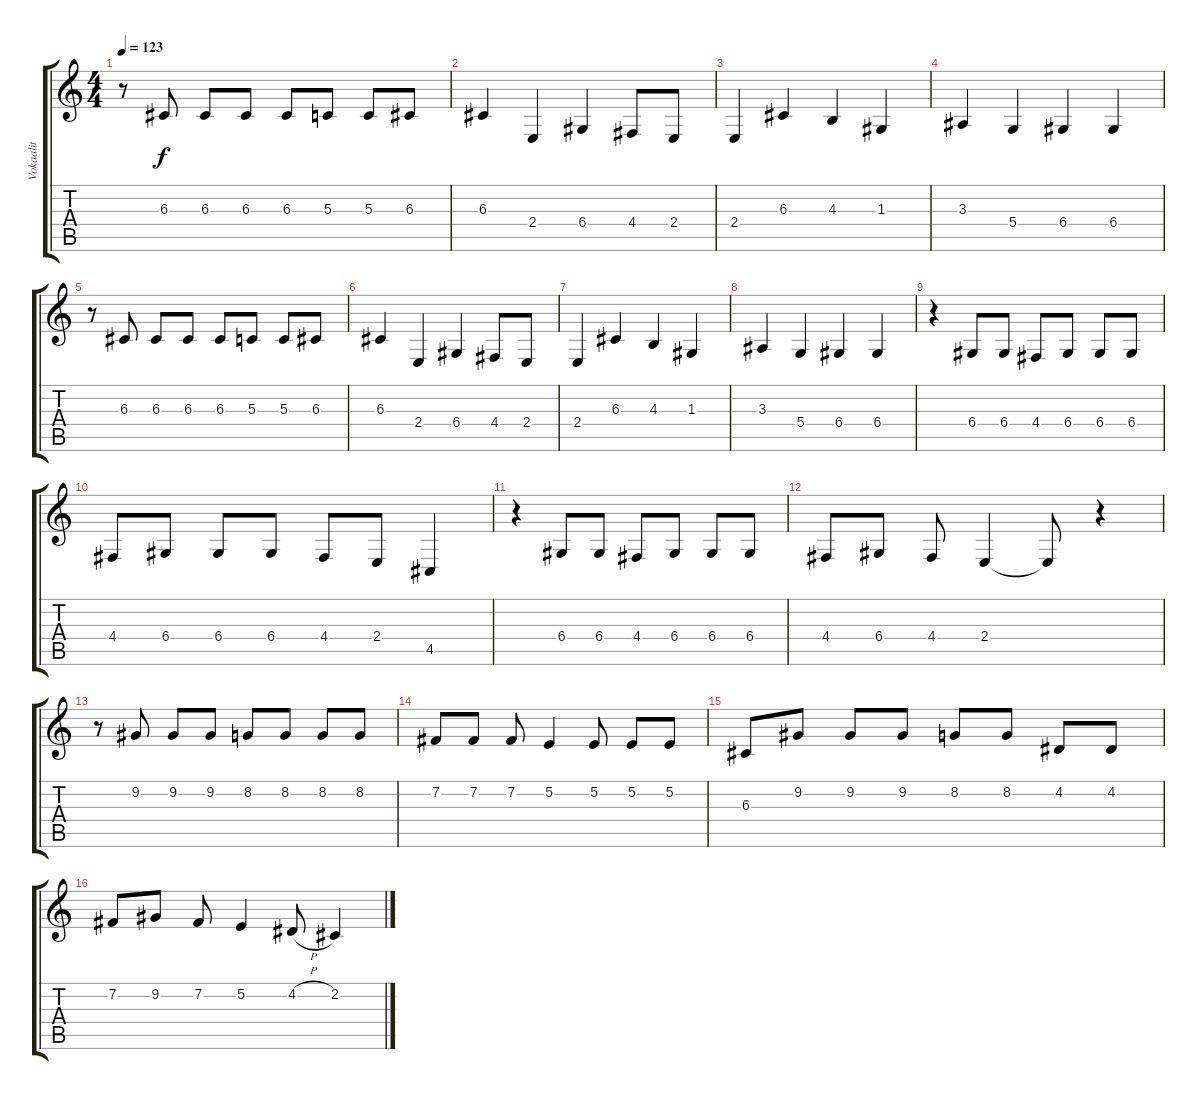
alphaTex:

\track ("Vokaalit" "Vokaalit") {instrument altosax}
\staff {score tabs}
\tuning (E4 B3 G3 D3 A2 E2) {hide}
\ts (4 4)
\tempo 123
\clef g2
\ks c
r.8{dy mp} 6.3.8{dy f} 6.3.8 6.3.8 6.3.8 5.3.8 5.3.8 6.3.8 |
6.3.4 2.4.4 6.4.4 4.4.8 2.4.8 |
2.4.4 6.3.4 4.3.4 1.3.4 |
3.3.4 5.4.4 6.4.4 6.4.4 |
r.8 6.3.8 6.3.8 6.3.8 6.3.8 5.3.8 5.3.8 6.3.8 |
6.3.4 2.4.4 6.4.4 4.4.8 2.4.8 |
2.4.4 6.3.4 4.3.4 1.3.4 |
3.3.4 5.4.4 6.4.4 6.4.4 |
r.4 6.4.8 6.4.8 4.4.8 6.4.8 6.4.8 6.4.8 |
4.4.8 6.4.8 6.4.8 6.4.8 4.4.8 2.4.8 4.5.4 |
r.4 6.4.8 6.4.8 4.4.8 6.4.8 6.4.8 6.4.8 |
4.4.8 6.4.8 4.4.8 2.4.4 2.4{t}.8 r.4 |
r.8 9.2.8 9.2.8 9.2.8 8.2.8 8.2.8 8.2.8 8.2.8 |
7.2.8 7.2.8 7.2.8 5.2.4 5.2.8 5.2.8 5.2.8 |
6.3.8 9.2.8 9.2.8 9.2.8 8.2.8 8.2.8 4.2.8 4.2.8 |
7.2.8 9.2.8 7.2.8 5.2.4 4.2{h}.8 2.2.4
